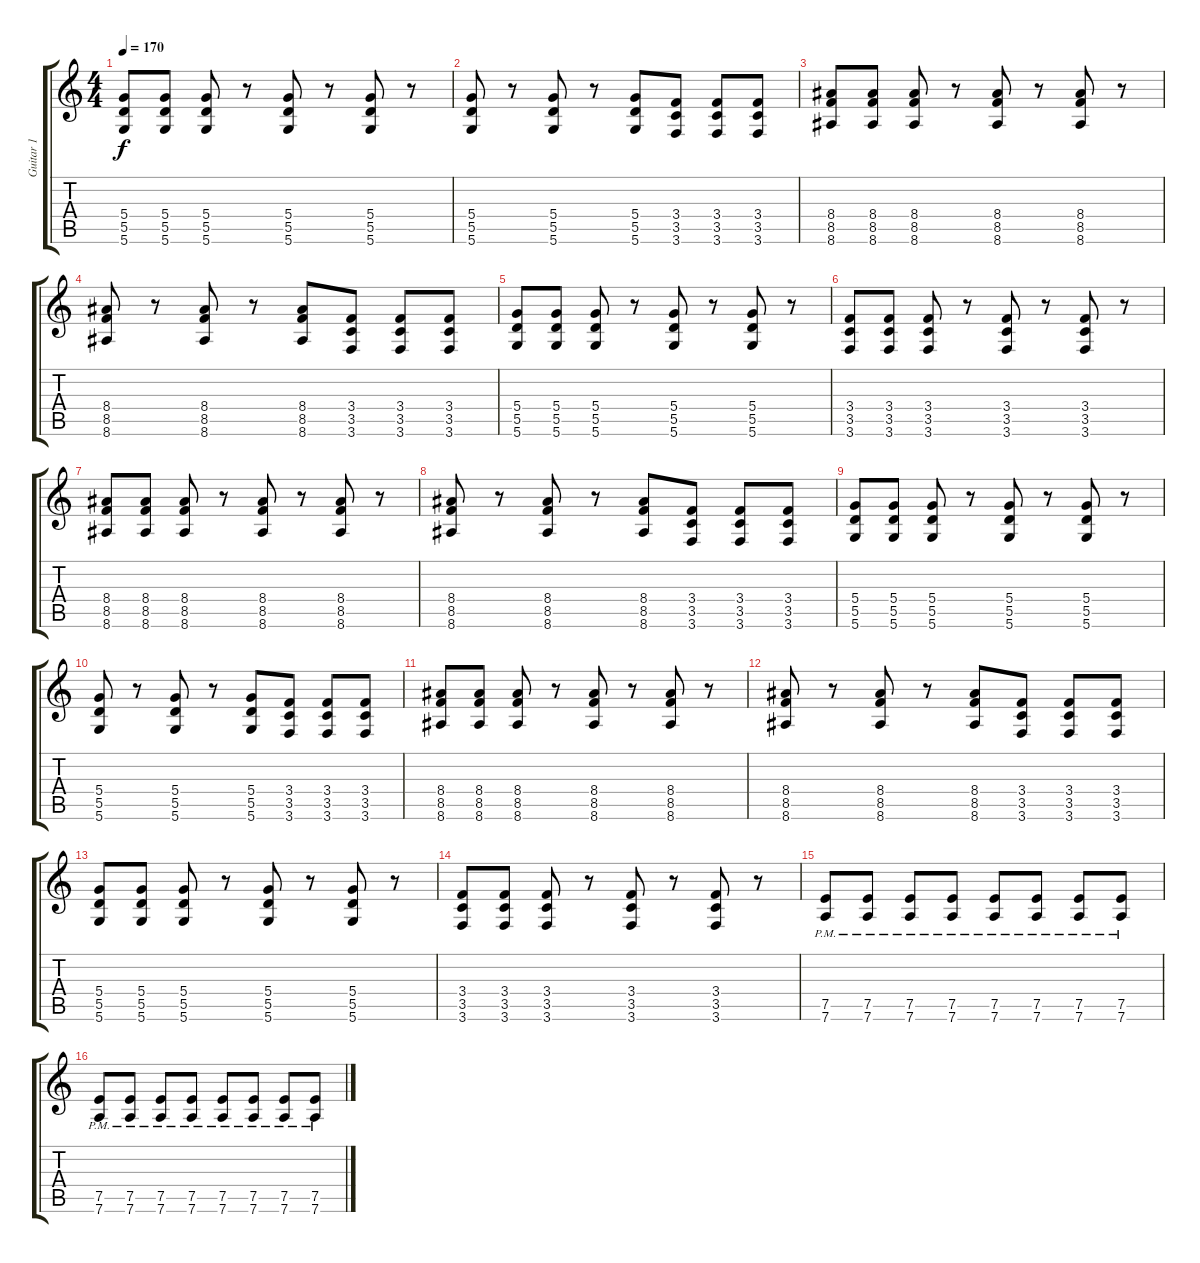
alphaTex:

\track ("Guitar 1" "Guitar 1") {instrument distortionguitar}
\staff {score tabs}
\tuning (E4 B3 G3 D3 A2 D2) {hide}
\ts (4 4)
\tempo 170
\clef g2
\ks c
(5.4 5.5 5.6).8{dy f} (5.4 5.5 5.6).8 (5.4 5.5 5.6).8 r.8 (5.4 5.5 5.6).8 r.8 (5.4 5.5 5.6).8 r.8 |
(5.4 5.5 5.6).8 r.8 (5.4 5.5 5.6).8 r.8 (5.4 5.5 5.6).8 (3.4 3.5 3.6).8 (3.4 3.5 3.6).8 (3.4 3.5 3.6).8 |
(8.4 8.5 8.6).8 (8.4 8.5 8.6).8 (8.4 8.5 8.6).8 r.8 (8.4 8.5 8.6).8 r.8 (8.4 8.5 8.6).8 r.8 |
(8.4 8.5 8.6).8 r.8 (8.4 8.5 8.6).8 r.8 (8.4 8.5 8.6).8 (3.4 3.5 3.6).8 (3.4 3.5 3.6).8 (3.4 3.5 3.6).8 |
(5.4 5.5 5.6).8 (5.4 5.5 5.6).8 (5.4 5.5 5.6).8 r.8 (5.4 5.5 5.6).8 r.8 (5.4 5.5 5.6).8 r.8 |
(3.4 3.5 3.6).8 (3.4 3.5 3.6).8 (3.4 3.5 3.6).8 r.8 (3.4 3.5 3.6).8 r.8 (3.4 3.5 3.6).8 r.8 |
(8.4 8.5 8.6).8 (8.4 8.5 8.6).8 (8.4 8.5 8.6).8 r.8 (8.4 8.5 8.6).8 r.8 (8.4 8.5 8.6).8 r.8 |
(8.4 8.5 8.6).8 r.8 (8.4 8.5 8.6).8 r.8 (8.4 8.5 8.6).8 (3.4 3.5 3.6).8 (3.4 3.5 3.6).8 (3.4 3.5 3.6).8 |
(5.4 5.5 5.6).8 (5.4 5.5 5.6).8 (5.4 5.5 5.6).8 r.8 (5.4 5.5 5.6).8 r.8 (5.4 5.5 5.6).8 r.8 |
(5.4 5.5 5.6).8 r.8 (5.4 5.5 5.6).8 r.8 (5.4 5.5 5.6).8 (3.4 3.5 3.6).8 (3.4 3.5 3.6).8 (3.4 3.5 3.6).8 |
(8.4 8.5 8.6).8 (8.4 8.5 8.6).8 (8.4 8.5 8.6).8 r.8 (8.4 8.5 8.6).8 r.8 (8.4 8.5 8.6).8 r.8 |
(8.4 8.5 8.6).8 r.8 (8.4 8.5 8.6).8 r.8 (8.4 8.5 8.6).8 (3.4 3.5 3.6).8 (3.4 3.5 3.6).8 (3.4 3.5 3.6).8 |
(5.4 5.5 5.6).8 (5.4 5.5 5.6).8 (5.4 5.5 5.6).8 r.8 (5.4 5.5 5.6).8 r.8 (5.4 5.5 5.6).8 r.8 |
(3.4 3.5 3.6).8 (3.4 3.5 3.6).8 (3.4 3.5 3.6).8 r.8 (3.4 3.5 3.6).8 r.8 (3.4 3.5 3.6).8 r.8 |
(7.5{pm} 7.6{pm}).8 (7.5{pm} 7.6{pm}).8 (7.5{pm} 7.6{pm}).8 (7.5{pm} 7.6{pm}).8 (7.5{pm} 7.6{pm}).8 (7.5{pm} 7.6{pm}).8 (7.5{pm} 7.6{pm}).8 (7.5{pm} 7.6{pm}).8 |
(7.5{pm} 7.6{pm}).8 (7.5{pm} 7.6{pm}).8 (7.5{pm} 7.6{pm}).8 (7.5{pm} 7.6{pm}).8 (7.5{pm} 7.6{pm}).8 (7.5{pm} 7.6{pm}).8 (7.5{pm} 7.6{pm}).8 (7.5{pm} 7.6{pm}).8
